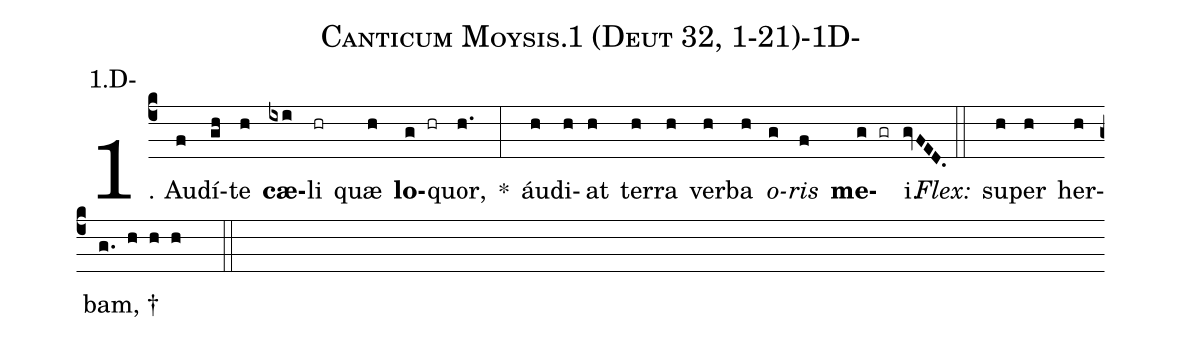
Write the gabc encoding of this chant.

name: Canticum Moysis.1 (Deut 32, 1-21)-1D-;
annotation: 1.D-;
%%
(c4)1. Au(f)dí(gh)te(h) <b>cæ</b>(ixi)li(hr) quæ(h) <b>lo</b>(g hr)quor,(h.) *(:) áu(h)di(h)at(h) ter(h)ra(h) ver(h)ba(h) <i>o</i>(g)<i>ris</i>(f) <b>me</b>(g gr)i.(gvFED.) (::)
<i>Flex:</i>()  su(h)per(h) her(h)bam, †(g. h h h  ::)
